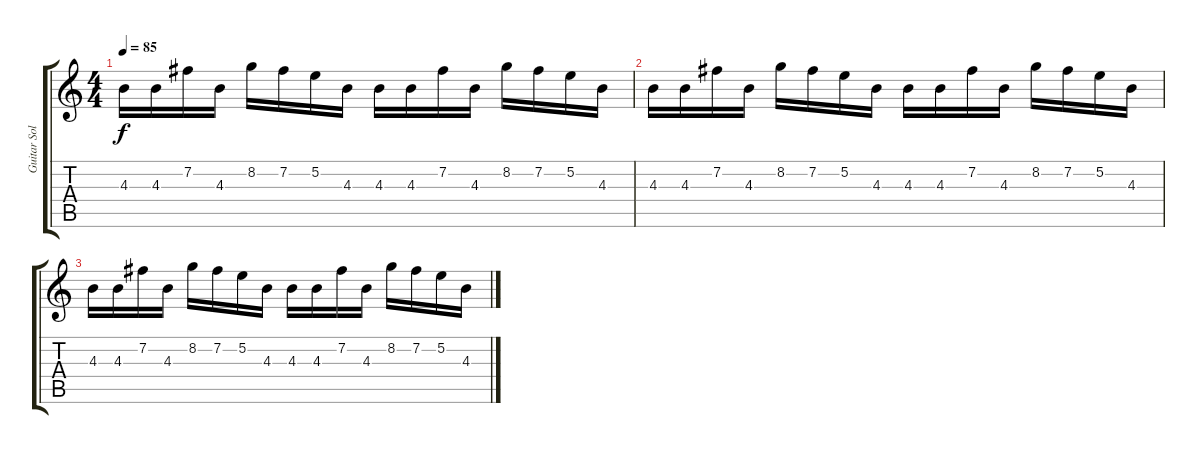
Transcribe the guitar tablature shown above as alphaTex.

\track ("Guitar Solo" "Guitar Sol") {instrument distortionguitar}
\staff {score tabs}
\tuning (E4 B3 G3 D3 A2 E2) {hide}
\ts (4 4)
\tempo 85
\clef g2
\ks c
4.3.16{dy f} 4.3.16 7.2.16 4.3.16 8.2.16 7.2.16 5.2.16 4.3.16 4.3.16 4.3.16 7.2.16 4.3.16 8.2.16 7.2.16 5.2.16 4.3.16 |
4.3.16 4.3.16 7.2.16 4.3.16 8.2.16 7.2.16 5.2.16 4.3.16 4.3.16 4.3.16 7.2.16 4.3.16 8.2.16 7.2.16 5.2.16 4.3.16 |
4.3.16 4.3.16 7.2.16 4.3.16 8.2.16 7.2.16 5.2.16 4.3.16 4.3.16 4.3.16 7.2.16 4.3.16 8.2.16 7.2.16 5.2.16 4.3.16
